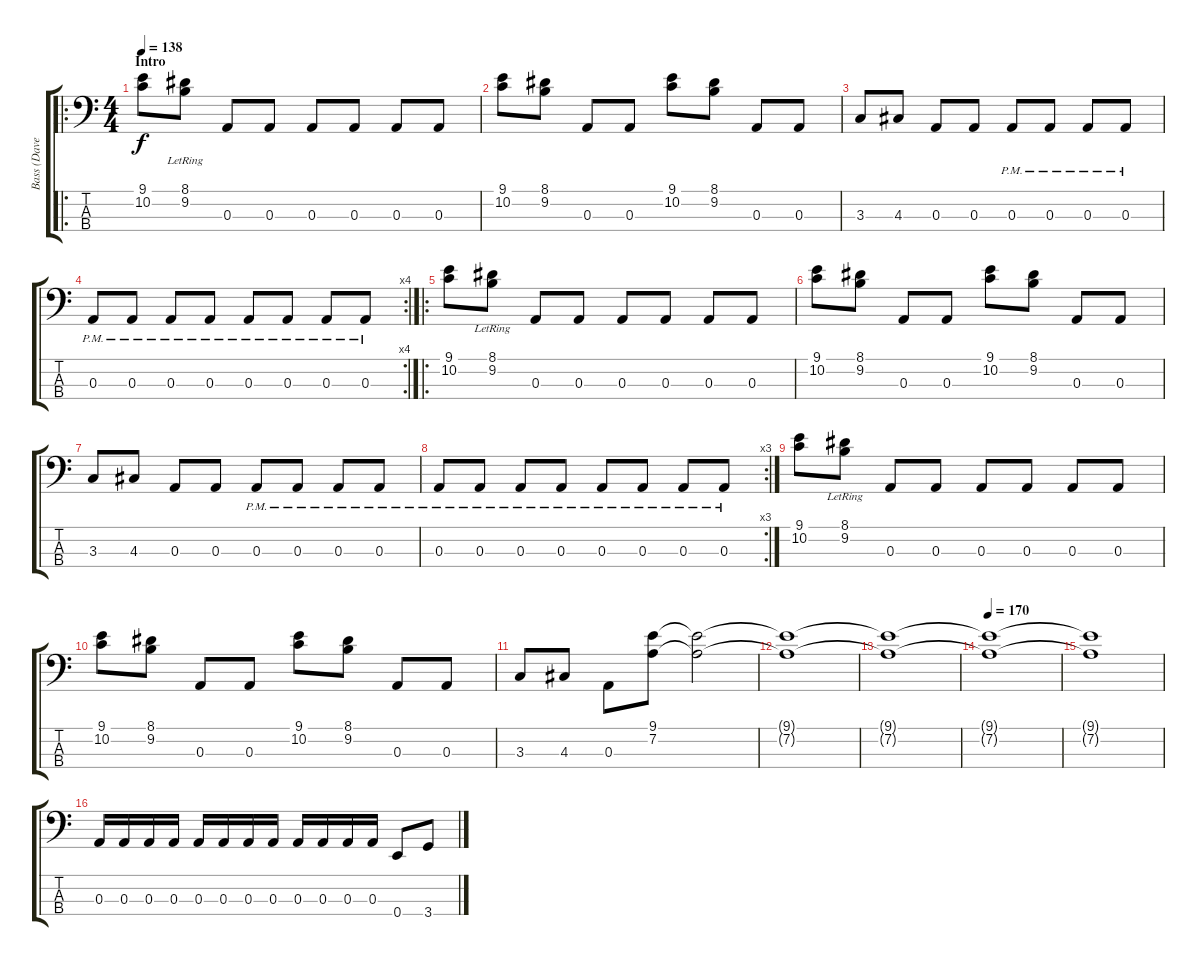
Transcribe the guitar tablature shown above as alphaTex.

\track ("Bass (Dave Ellefson)" "Bass (Dave") {instrument electricbasspick}
\staff {score tabs}
\tuning (G2 D2 A1 E1) {hide}
\ro
\ts (4 4)
\section ("" "Intro")
\tempo 138
\clef f4
\ks c
(9.1 10.2).8{dy f instrument electricbasspick} (8.1{lr} 9.2).8 0.3.8 0.3.8 0.3.8 0.3.8 0.3.8 0.3.8 |
(9.1 10.2).8 (8.1 9.2).8 0.3.8 0.3.8 (9.1 10.2).8 (8.1 9.2).8 0.3.8 0.3.8 |
3.3.8 4.3.8 0.3.8 0.3.8 0.3{pm}.8 0.3{pm}.8 0.3{pm}.8 0.3{pm}.8 |
\rc 4
0.3{pm}.8 0.3{pm}.8 0.3{pm}.8 0.3{pm}.8 0.3{pm}.8 0.3{pm}.8 0.3{pm}.8 0.3{pm}.8 |
\ro
(9.1 10.2).8 (8.1{lr} 9.2).8 0.3.8 0.3.8 0.3.8 0.3.8 0.3.8 0.3.8 |
(9.1 10.2).8 (8.1 9.2).8 0.3.8 0.3.8 (9.1 10.2).8 (8.1 9.2).8 0.3.8 0.3.8 |
3.3.8 4.3.8 0.3.8 0.3.8 0.3{pm}.8 0.3{pm}.8 0.3{pm}.8 0.3{pm}.8 |
\rc 3
0.3{pm}.8 0.3{pm}.8 0.3{pm}.8 0.3{pm}.8 0.3{pm}.8 0.3{pm}.8 0.3{pm}.8 0.3{pm}.8 |
(9.1 10.2).8 (8.1{lr} 9.2).8 0.3.8 0.3.8 0.3.8 0.3.8 0.3.8 0.3.8 |
(9.1 10.2).8 (8.1 9.2).8 0.3.8 0.3.8 (9.1 10.2).8 (8.1 9.2).8 0.3.8 0.3.8 |
3.3.8 4.3.8 0.3.8 (9.1 7.2).8{instrument electricbasspick} (9.1{t} 7.2{t}).2 |
(9.1{t} 7.2{t}).1 |
(9.1{t} 7.2{t}).1 |
\tempo 170
(9.1{t} 7.2{t}).1 |
(9.1{t} 7.2{t}).1 |
0.3.16 0.3.16 0.3.16 0.3.16 0.3.16 0.3.16 0.3.16 0.3.16 0.3.16 0.3.16 0.3.16 0.3.16 0.4.8 3.4.8
